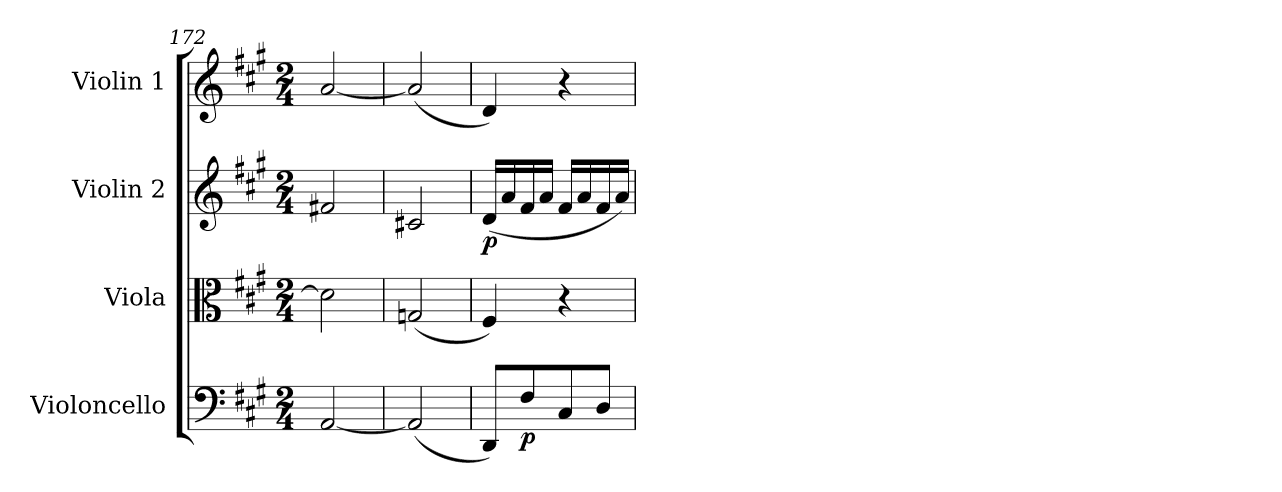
**kern	**dynam	**kern	**kern	**dynam	**kern
*part4	*part4	*part3	*part2	*part2	*part1
*staff4	*staff4	*staff3	*staff2	*staff2	*staff1
*I"Violoncello	*	*I"Viola	*I"Violin 2	*	*I"Violin 1
*I'Vc	*	*I'Vla	*I'Vln	*	*I'Vln
*clefF4	*	*clefC3	*clefG2	*	*clefG2
*k[f#c#g#]	*	*k[f#c#g#]	*k[f#c#g#]	*	*k[f#c#g#]
*M2/4	*	*M2/4	*M2/4	*	*M2/4
=172	=172	=172	=172	=172	=172
[2AA/	.	2d\]	2f#X/	.	[2a/
=173	=173	=173	=173	=173	=173
(2AA/]	.	(2Gn/	2c#X/	.	(2a/]
=174	=174	=174	=174	=174	=174
!	!	!	!	!LO:DY:b	!
8DD/L)	.	4F#/)	(16d/LL	p	4d/)
.	.	.	16a/	.	.
!	!LO:DY:b	!	!	!	!
8F#/	p	.	16f#/	.	.
.	.	.	16a/JJ	.	.
8C#/	.	4r	16f#/LL	.	4r
.	.	.	16a/	.	.
8D/J	.	.	16f#/	.	.
.	.	.	16a/JJ)	.	.
=	=	=	=	=	=
*-	*-	*-	*-	*-	*-
